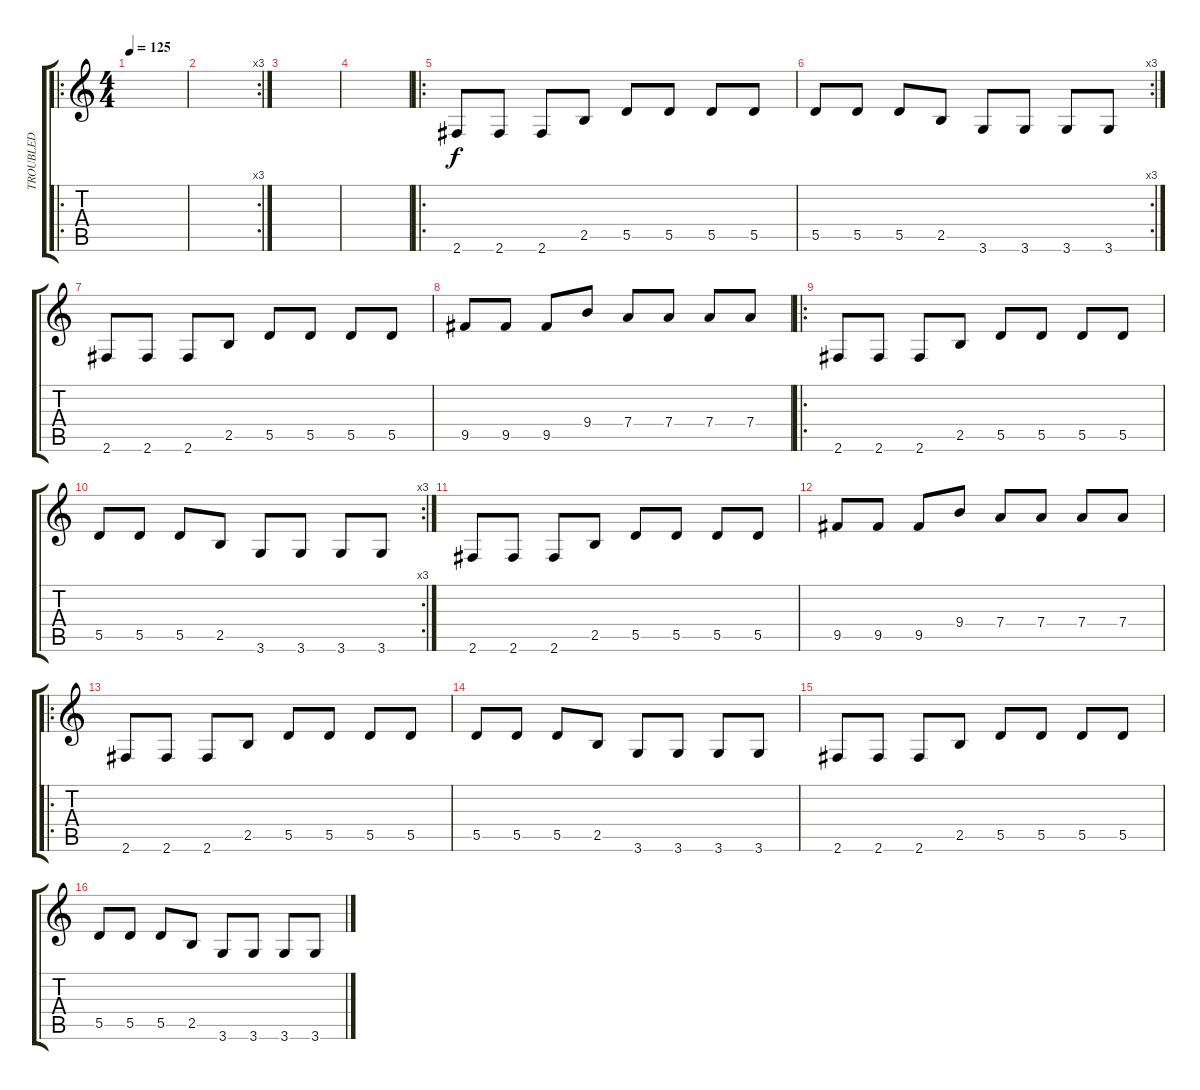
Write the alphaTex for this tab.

\track ("TROUBLED" "TROUBLED") {instrument electricbassfinger}
\staff {score tabs}
\tuning (E4 B3 G3 D3 A2 E2) {hide}
\ro
\ts (4 4)
\tempo 125
\clef g2
\ks c
|
\rc 3
|
|
|
\ro
2.6.8 2.6.8 2.6.8 2.5.8 5.5.8 5.5.8 5.5.8 5.5.8 |
\rc 3
5.5.8 5.5.8 5.5.8 2.5.8 3.6.8 3.6.8 3.6.8 3.6.8 |
2.6.8 2.6.8 2.6.8 2.5.8 5.5.8 5.5.8 5.5.8 5.5.8 |
9.5.8 9.5.8 9.5.8 9.4.8 7.4.8 7.4.8 7.4.8 7.4.8 |
\ro
2.6.8 2.6.8 2.6.8 2.5.8 5.5.8 5.5.8 5.5.8 5.5.8 |
\rc 3
5.5.8 5.5.8 5.5.8 2.5.8 3.6.8 3.6.8 3.6.8 3.6.8 |
2.6.8 2.6.8 2.6.8 2.5.8 5.5.8 5.5.8 5.5.8 5.5.8 |
9.5.8 9.5.8 9.5.8 9.4.8 7.4.8 7.4.8 7.4.8 7.4.8 |
\ro
2.6.8 2.6.8 2.6.8 2.5.8 5.5.8 5.5.8 5.5.8 5.5.8 |
5.5.8 5.5.8 5.5.8 2.5.8 3.6.8 3.6.8 3.6.8 3.6.8 |
2.6.8 2.6.8 2.6.8 2.5.8 5.5.8 5.5.8 5.5.8 5.5.8 |
5.5.8 5.5.8 5.5.8 2.5.8 3.6.8 3.6.8 3.6.8 3.6.8
